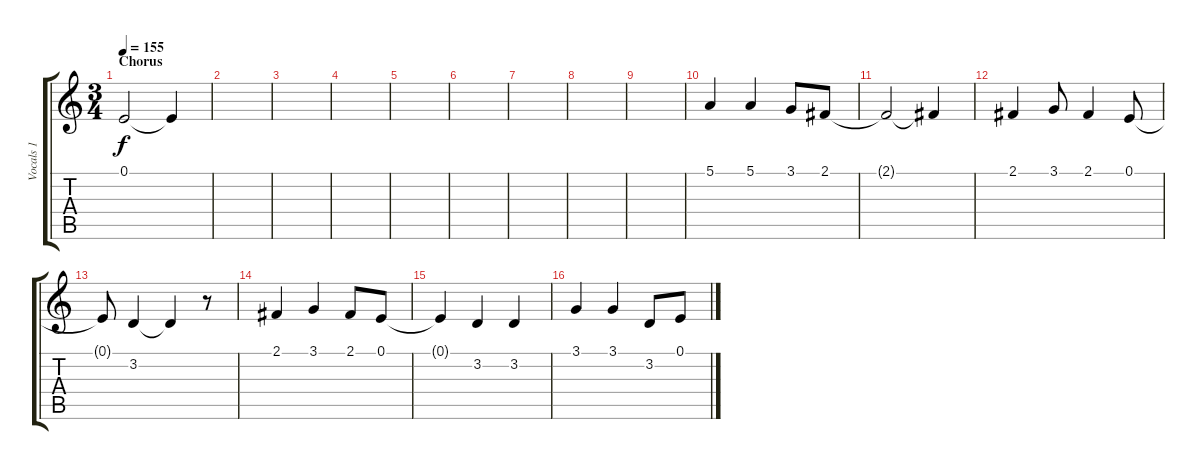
\track ("Vocals 1" "Vocals 1") {instrument violin}
\staff {score tabs}
\tuning (E4 B3 G3 D3 A2 E2) {hide}
\ts (3 4)
\section ("" "Chorus")
\tempo 155
\clef g2
\ks c
0.1.2{dy f} 0.1{t}.4 |
|
|
|
|
|
|
|
|
5.1.4 5.1.4 3.1.8 2.1.8 |
2.1{t}.2 2.1{t}.4 |
2.1.4 3.1.8 2.1.4 0.1.8 |
0.1{t}.8 3.2.4 3.2{t}.4 r.8 |
2.1.4 3.1.4 2.1.8 0.1.8 |
0.1{t}.4 3.2.4 3.2.4 |
3.1.4 3.1.4 3.2.8 0.1.8
